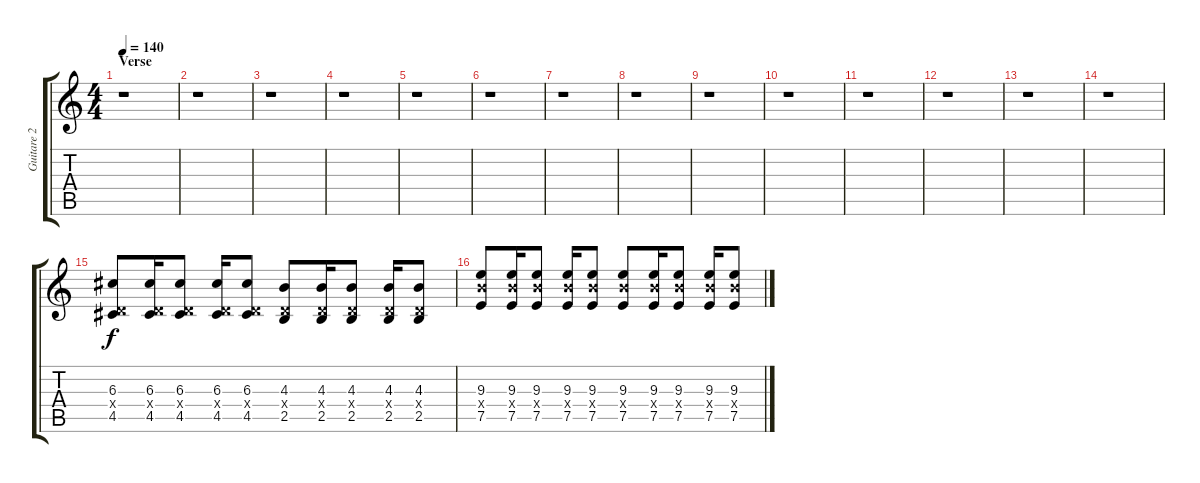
\track ("Guitare 2 - Erik" "Guitare 2 ") {instrument distortionguitar}
\staff {score tabs}
\tuning (E4 B3 G3 D3 A2 E2) {hide}
\ts (4 4)
\section ("" "Verse")
\tempo 140
\clef g2
\ks c
r.1{dy f instrument distortionguitar} |
r.1 |
r.1 |
r.1 |
r.1 |
r.1 |
r.1 |
r.1 |
r.1 |
r.1 |
r.1 |
r.1 |
r.1 |
r.1 |
(6.3 0.4{x} 4.5).8 (6.3 0.4{x} 4.5).16 (6.3 0.4{x} 4.5).8 (6.3 0.4{x} 4.5).16 (6.3 0.4{x} 4.5).8 (4.3 0.4{x} 2.5).8 (4.3 0.4{x} 2.5).16 (4.3 0.4{x} 2.5).8 (4.3 0.4{x} 2.5).16 (4.3 0.4{x} 2.5).8 |
(9.3 9.4{x} 7.5).8 (9.3 9.4{x} 7.5).16 (9.3 9.4{x} 7.5).8 (9.3 9.4{x} 7.5).16 (9.3 9.4{x} 7.5).8 (9.3 9.4{x} 7.5).8 (9.3 9.4{x} 7.5).16 (9.3 9.4{x} 7.5).8 (9.3 9.4{x} 7.5).16 (9.3 9.4{x} 7.5).8
